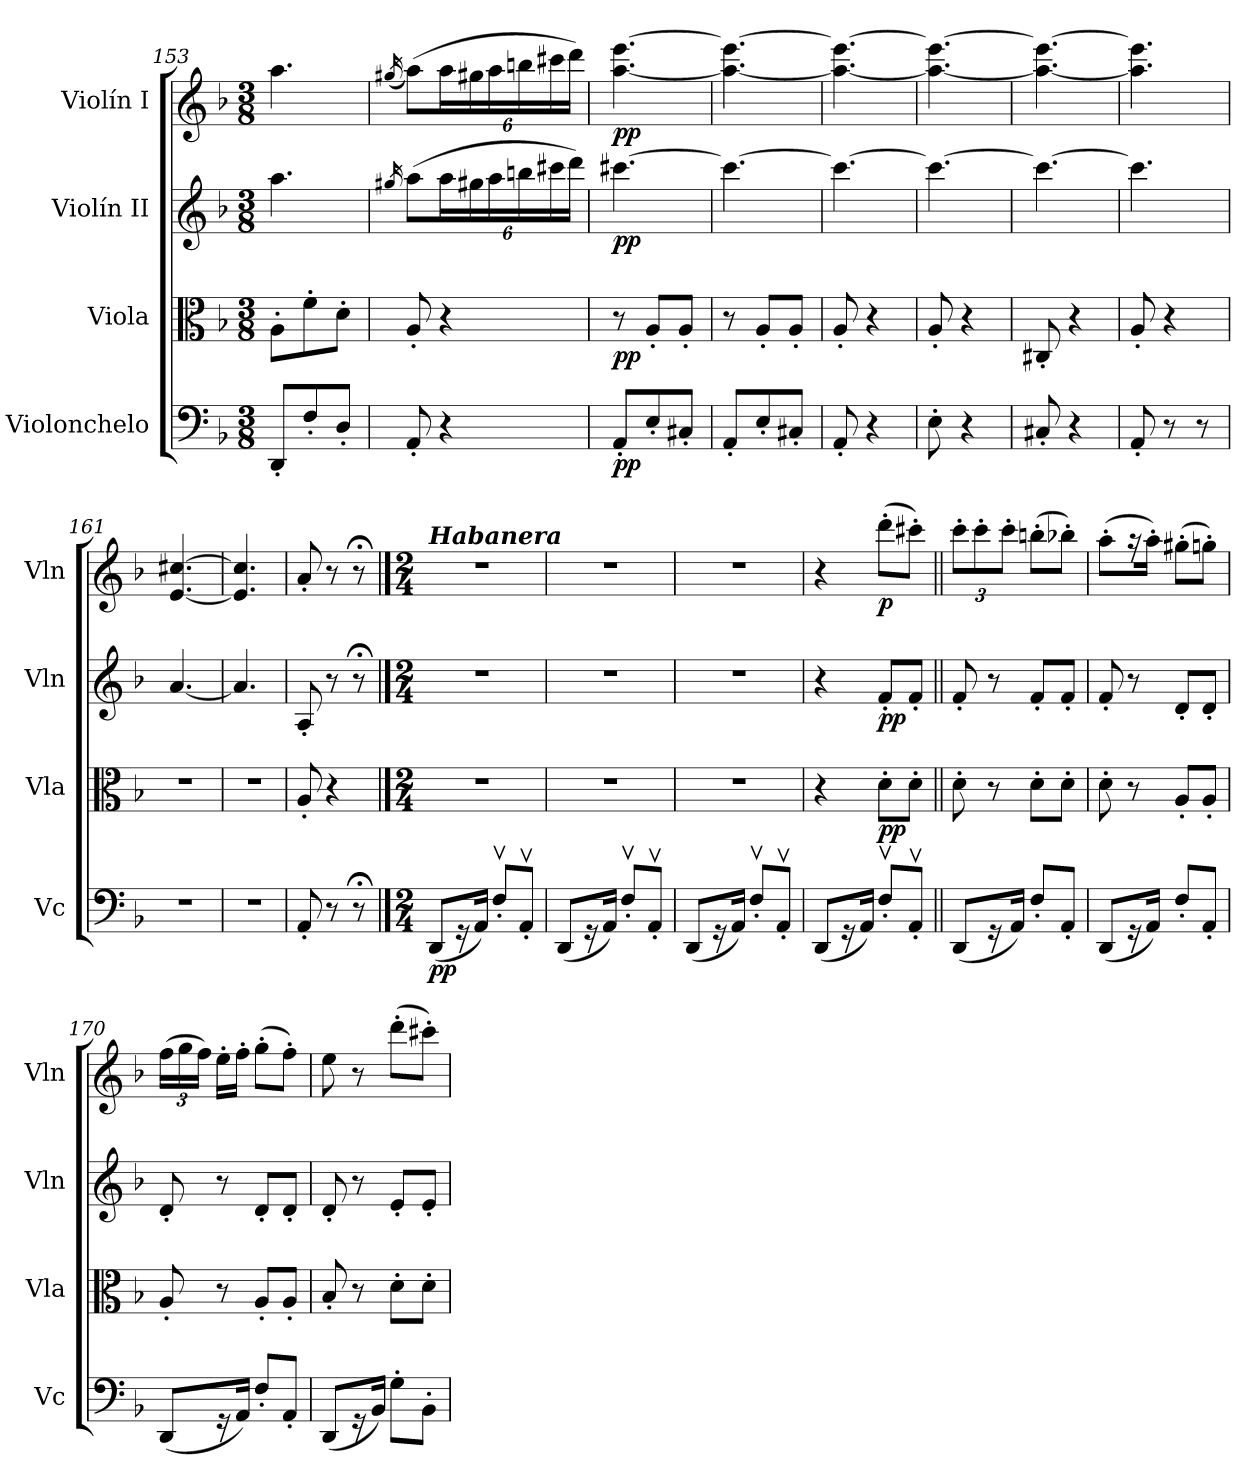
**kern	**dynam	**kern	**dynam	**kern	**dynam	**kern	**dynam
*part4	*part4	*part3	*part3	*part2	*part2	*part1	*part1
*staff4	*staff4	*staff3	*staff3	*staff2	*staff2	*staff1	*staff1
*I"Violonchelo	*	*I"Viola	*	*I"Violín II	*	*I"Violín I	*
*I'Vc	*	*I'Vla	*	*I'Vln	*	*I'Vln	*
*clefF4	*	*clefC3	*	*clefG2	*	*clefG2	*
*k[b-]	*	*k[b-]	*	*k[b-]	*	*k[b-]	*
*M3/8	*	*M3/8	*	*M3/8	*	*M3/8	*
=153	=153	=153	=153	=153	=153	=153	=153
8DD'/L	.	8A'\L	.	4.aa\	.	4.aa\	.
8F'/	.	8f'\	.	.	.	.	.
8D'/J	.	8d'\J	.	.	.	.	.
=154	=154	=154	=154	=154	=154	=154	=154
.	.	.	.	16qgg#X/	.	(16qgg#X/	.
8AA'/	.	8A'/	.	(8aa\L	.	(8aa\L)	.
*	*	*	*	*Xbrackettup	*	*Xbrackettup	*
4r	.	4r	.	24aa\L	.	24aa\L	.
.	.	.	.	24gg#\	.	24gg#\	.
.	.	.	.	24aa\	.	24aa\	.
.	.	.	.	24bbn\	.	24bbn\	.
.	.	.	.	24ccc#X\	.	24ccc#X\	.
.	.	.	.	24ddd\JJ)	.	24ddd\JJ)	.
=155	=155	=155	=155	=155	=155	=155	=155
!	!LO:DY:b	!	!LO:DY:b	!	!LO:DY:b	!	!LO:DY:b
8AA'/L	pp	8r	pp	[4.ccc#X\	pp	[4.aa\ [4.eee\	pp
8E'/	.	8A'/L	.	.	.	.	.
8C#X'/J	.	8A'/J	.	.	.	.	.
=156	=156	=156	=156	=156	=156	=156	=156
8AA'/L	.	8r	.	4.ccc#\_	.	4.aa\_ 4.eee\_	.
8E'/	.	8A'/L	.	.	.	.	.
8C#X'/J	.	8A'/J	.	.	.	.	.
!!LO:LB:g=z
=157	=157	=157	=157	=157	=157	=157	=157
8AA'/	.	8A'/	.	4.ccc#\_	.	4.aa\_ 4.eee\_	.
4r	.	4r	.	.	.	.	.
=158	=158	=158	=158	=158	=158	=158	=158
8E'\	.	8A'/	.	4.ccc#\_	.	4.aa\_ 4.eee\_	.
4r	.	4r	.	.	.	.	.
=159	=159	=159	=159	=159	=159	=159	=159
8C#X'/	.	8C#X'/	.	4.ccc#\_	.	4.aa\_ 4.eee\_	.
4r	.	4r	.	.	.	.	.
=160	=160	=160	=160	=160	=160	=160	=160
8AA'/	.	8A'/	.	4.ccc#\]	.	4.aa\] 4.eee\]	.
8r	.	4r	.	.	.	.	.
8r	.	.	.	.	.	.	.
=161	=161	=161	=161	=161	=161	=161	=161
4.r	.	4.r	.	[4.a/	.	[4.e/ [4.cc#X/	.
=162	=162	=162	=162	=162	=162	=162	=162
4.r	.	4.r	.	4.a/]	.	4.e/] 4.cc#/]	.
=163	=163	=163	=163	=163	=163	=163	=163
8AA'/	.	8A'/	.	8A'/	.	8a'/	.
8r	.	4r	.	8r	.	8r	.
8r;<	.	.	.	8r;<	.	8r;<	.
!!LO:LB:g=z
==164	==164	==164	==164	==164	==164	==164	==164
*M2/4	*	*M2/4	*	*M2/4	*	*M2/4	*
*	*	*	*	*	*	*MM72	*
!	!	!	!	!	!	!LO:TX:a:Bi:t=Habanera	!
!	!LO:DY:b	!	!	!	!	!	!
(8DD/L	pp	2r	.	2r	.	2r	.
16r	.	.	.	.	.	.	.
16AA/Jk)	.	.	.	.	.	.	.
8Fv'/L	.	.	.	.	.	.	.
8AAv'/J	.	.	.	.	.	.	.
=165	=165	=165	=165	=165	=165	=165	=165
(8DD/L	.	2r	.	2r	.	2r	.
16r	.	.	.	.	.	.	.
16AA/Jk)	.	.	.	.	.	.	.
8Fv'/L	.	.	.	.	.	.	.
8AAv'/J	.	.	.	.	.	.	.
=166	=166	=166	=166	=166	=166	=166	=166
(8DD/L	.	2r	.	2r	.	2r	.
16r	.	.	.	.	.	.	.
16AA/Jk)	.	.	.	.	.	.	.
8Fv'/L	.	.	.	.	.	.	.
8AAv'/J	.	.	.	.	.	.	.
=167	=167	=167	=167	=167	=167	=167	=167
(8DD/L	.	4r	.	4r	.	4r	.
16r	.	.	.	.	.	.	.
16AA/Jk)	.	.	.	.	.	.	.
!	!	!	!LO:DY:b	!	!LO:DY:b	!	!LO:DY:b
8Fv'/L	.	8d'\L	pp	8f'/L	pp	(8ddd'\L	p
8AAv'/J	.	8d'\J	.	8f'/J	.	8ccc#X'\J)	.
=168||	=168||	=168||	=168||	=168||	=168||	=168||	=168||
(8DD/L	.	8d'\	.	8f'/	.	12ccc'\L	.
.	.	.	.	.	.	12ccc'\	.
16r	.	8r	.	8r	.	.	.
.	.	.	.	.	.	12ccc'\J	.
16AA/Jk)	.	.	.	.	.	.	.
8F'/L	.	8d'\L	.	8f'/L	.	(8bbn'\L	.
8AA'/J	.	8d'\J	.	8f'/J	.	8bb-X'\J)	.
=169	=169	=169	=169	=169	=169	=169	=169
(8DD/L	.	8d'\	.	8f'/	.	(8aa'\L	.
16r	.	8r	.	8r	.	16r	.
16AA/Jk)	.	.	.	.	.	16aa'\Jk)	.
8F'/L	.	8A'/L	.	8d'/L	.	(8gg#X'\L	.
8AA'/J	.	8A'/J	.	8d'/J	.	8ggn'\J)	.
!!LO:PB:g=z
=170	=170	=170	=170	=170	=170	=170	=170
(8DD/L	.	8A'/	.	8d'/	.	(24ff\LL	.
.	.	.	.	.	.	24gg\	.
.	.	.	.	.	.	24ff\JJ)	.
16r	.	8r	.	8r	.	16ee'\LL	.
16AA/Jk)	.	.	.	.	.	16ff'\JJ	.
8F'/L	.	8A'/L	.	8d'/L	.	(8gg'\L	.
8AA'/J	.	8A'/J	.	8d'/J	.	8ff'\J)	.
=171	=171	=171	=171	=171	=171	=171	=171
(8DD/L	.	8B-'/	.	8d'/	.	8ee\	.
16r	.	8r	.	8r	.	8r	.
16BB-/Jk)	.	.	.	.	.	.	.
8G'\L	.	8d'\L	.	8e'/L	.	(8ddd'\L	.
8BB-'\J	.	8d'\J	.	8e'/J	.	8ccc#X'\J)	.
=	=	=	=	=	=	=	=
*-	*-	*-	*-	*-	*-	*-	*-
